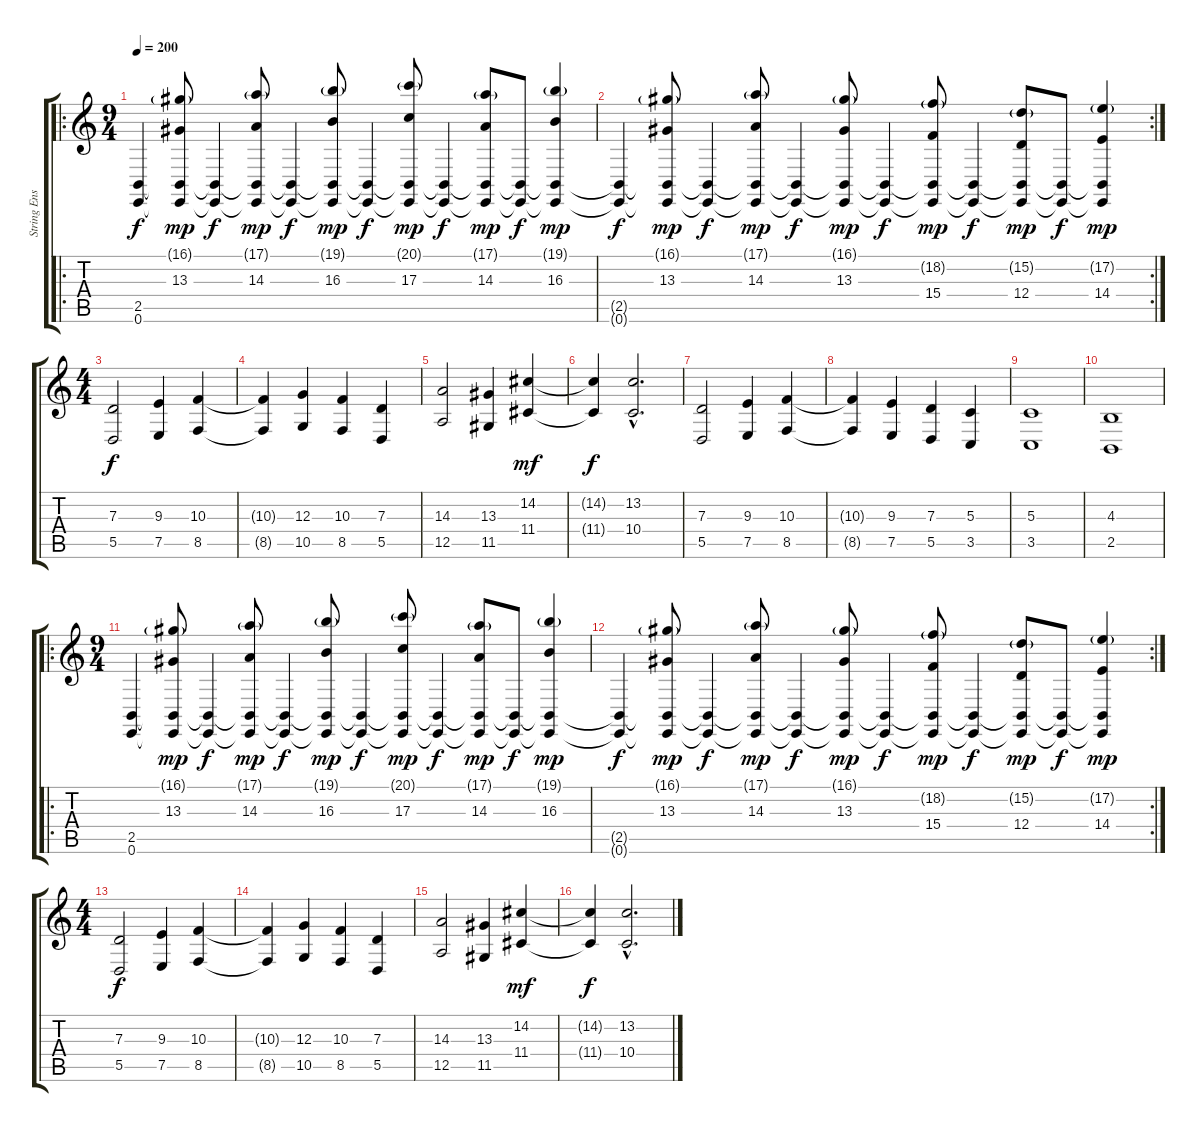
\track ("String Ensemble" "String Ens") {instrument stringensemble1}
\staff {score tabs}
\tuning (E4 B3 G3 D3 A2 E2) {hide}
\ro
\ts (9 4)
\tempo 200
\clef g2
\ks c
(2.5 0.6).4{dy f instrument stringensemble1} (16.1{g} 13.3 2.5{t} 0.6{t}).8{dy mp} (2.5{t} 0.6{t}).4{dy f} (17.1{g} 14.3 2.5{t} 0.6{t}).8{dy mp} (2.5{t} 0.6{t}).4{dy f} (19.1{g} 16.3 2.5{t} 0.6{t}).8{dy mp} (2.5{t} 0.6{t}).4{dy f} (20.1{g} 17.3 2.5{t} 0.6{t}).8{dy mp} (2.5{t} 0.6{t}).4{dy f} (17.1{g} 14.3 2.5{t} 0.6{t}).8{dy mp} (2.5{t} 0.6{t}).8{dy f} (19.1{g} 16.3 2.5{t} 0.6{t}).4{dy mp} |
\rc 2
(2.5{t} 0.6{t}).4{dy f} (16.1{g} 13.3 2.5{t} 0.6{t}).8{dy mp} (2.5{t} 0.6{t}).4{dy f} (17.1{g} 14.3 2.5{t} 0.6{t}).8{dy mp} (2.5{t} 0.6{t}).4{dy f} (16.1{g} 13.3 2.5{t} 0.6{t}).8{dy mp} (2.5{t} 0.6{t}).4{dy f} (18.2{g} 15.4 2.5{t} 0.6{t}).8{dy mp} (2.5{t} 0.6{t}).4{dy f} (15.2{g} 12.4 2.5{t} 0.6{t}).8{dy mp} (2.5{t} 0.6{t}).8{dy f} (17.2{g} 14.4 2.5{t} 0.6{t}).4{dy mp} |
\ts (4 4)
(7.3 5.5).2{dy f} (9.3 7.5).4 (10.3 8.5).4 |
(10.3{t} 8.5{t}).4 (12.3 10.5).4 (10.3 8.5).4 (7.3 5.5).4 |
(14.3 12.5).2 (13.3 11.5).4 (14.2 11.4).4{dy mf} |
(14.2{t} 11.4{t}).4{dy f} (13.2{hac} 10.4{hac}).2{d} |
(7.3 5.5).2 (9.3 7.5).4 (10.3 8.5).4 |
(10.3{t} 8.5{t}).4 (9.3 7.5).4 (7.3 5.5).4 (5.3 3.5).4 |
(5.3 3.5).1 |
(4.3 2.5).1 |
\ro
\ts (9 4)
(2.5 0.6).4 (16.1{g} 13.3 2.5{t} 0.6{t}).8{dy mp} (2.5{t} 0.6{t}).4{dy f} (17.1{g} 14.3 2.5{t} 0.6{t}).8{dy mp} (2.5{t} 0.6{t}).4{dy f} (19.1{g} 16.3 2.5{t} 0.6{t}).8{dy mp} (2.5{t} 0.6{t}).4{dy f} (20.1{g} 17.3 2.5{t} 0.6{t}).8{dy mp} (2.5{t} 0.6{t}).4{dy f} (17.1{g} 14.3 2.5{t} 0.6{t}).8{dy mp} (2.5{t} 0.6{t}).8{dy f} (19.1{g} 16.3 2.5{t} 0.6{t}).4{dy mp} |
\rc 2
(2.5{t} 0.6{t}).4{dy f} (16.1{g} 13.3 2.5{t} 0.6{t}).8{dy mp} (2.5{t} 0.6{t}).4{dy f} (17.1{g} 14.3 2.5{t} 0.6{t}).8{dy mp} (2.5{t} 0.6{t}).4{dy f} (16.1{g} 13.3 2.5{t} 0.6{t}).8{dy mp} (2.5{t} 0.6{t}).4{dy f} (18.2{g} 15.4 2.5{t} 0.6{t}).8{dy mp} (2.5{t} 0.6{t}).4{dy f} (15.2{g} 12.4 2.5{t} 0.6{t}).8{dy mp} (2.5{t} 0.6{t}).8{dy f} (17.2{g} 14.4 2.5{t} 0.6{t}).4{dy mp} |
\ts (4 4)
(7.3 5.5).2{dy f} (9.3 7.5).4 (10.3 8.5).4 |
(10.3{t} 8.5{t}).4 (12.3 10.5).4 (10.3 8.5).4 (7.3 5.5).4 |
(14.3 12.5).2 (13.3 11.5).4 (14.2 11.4).4{dy mf} |
(14.2{t} 11.4{t}).4{dy f} (13.2{hac} 10.4{hac}).2{d}
